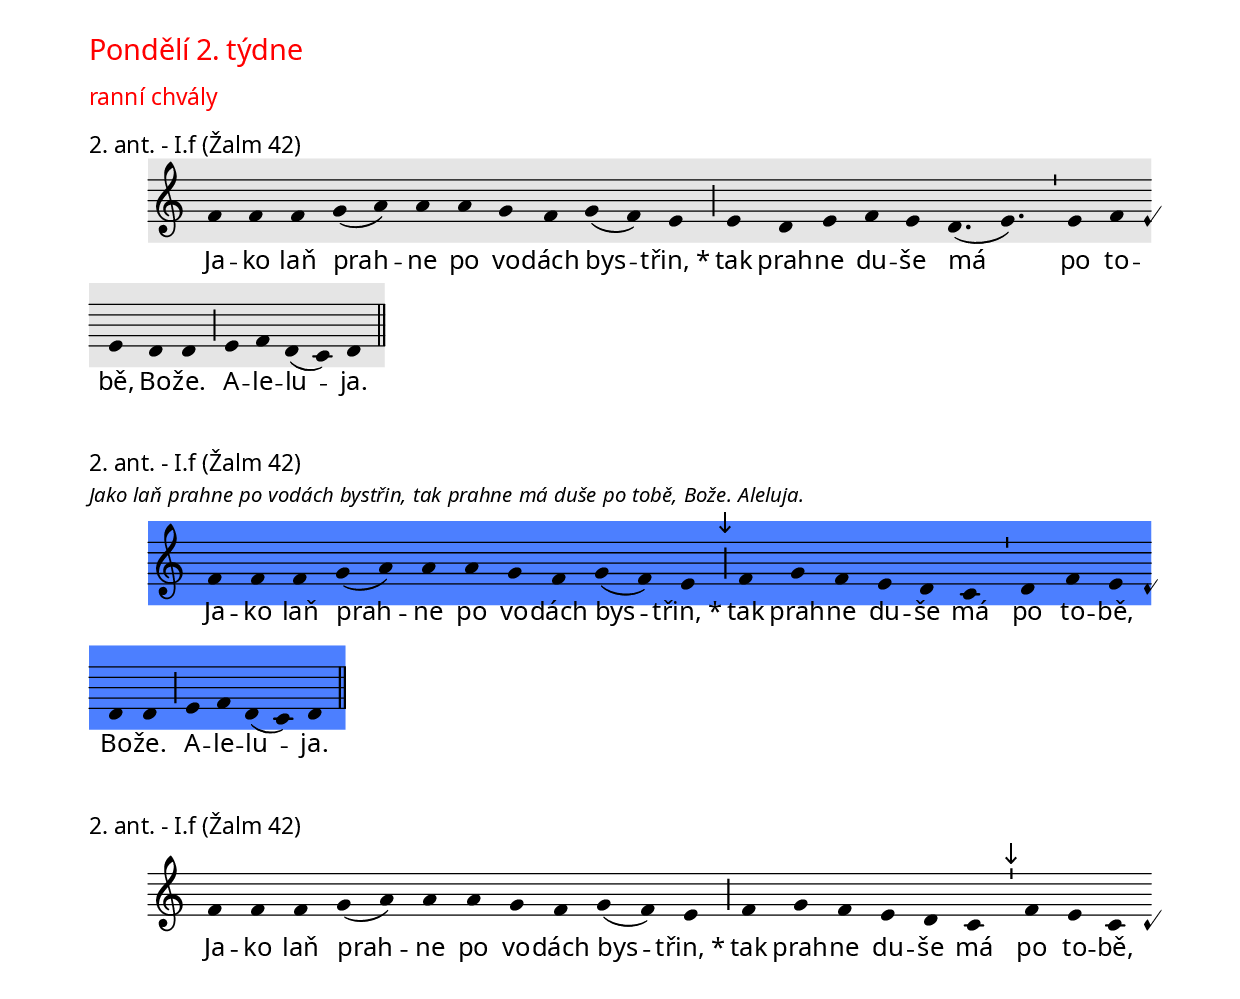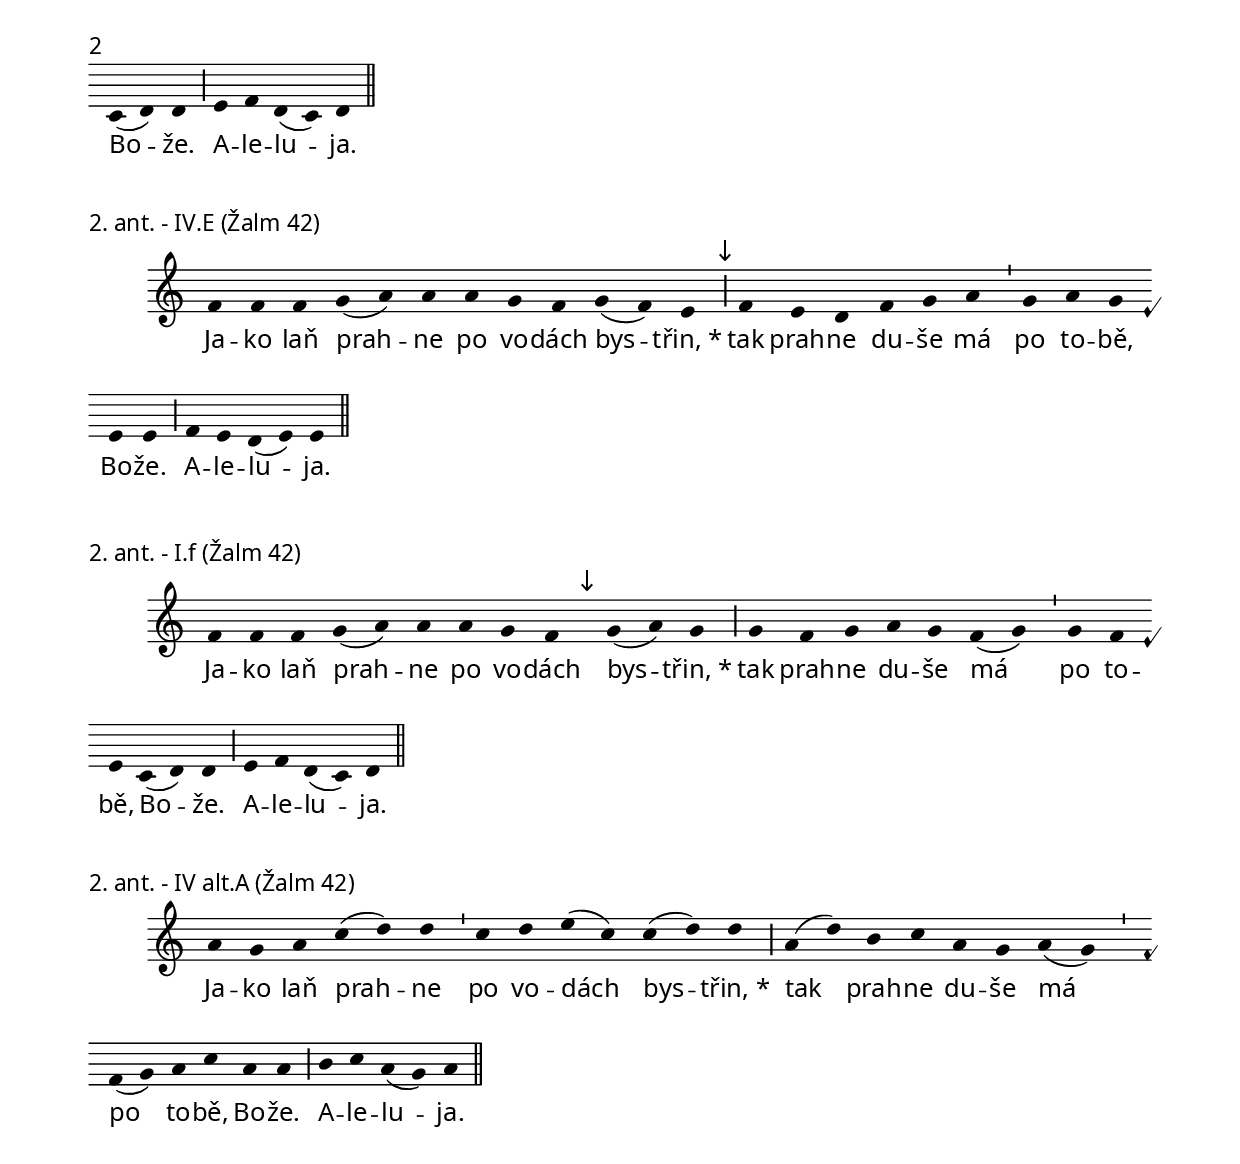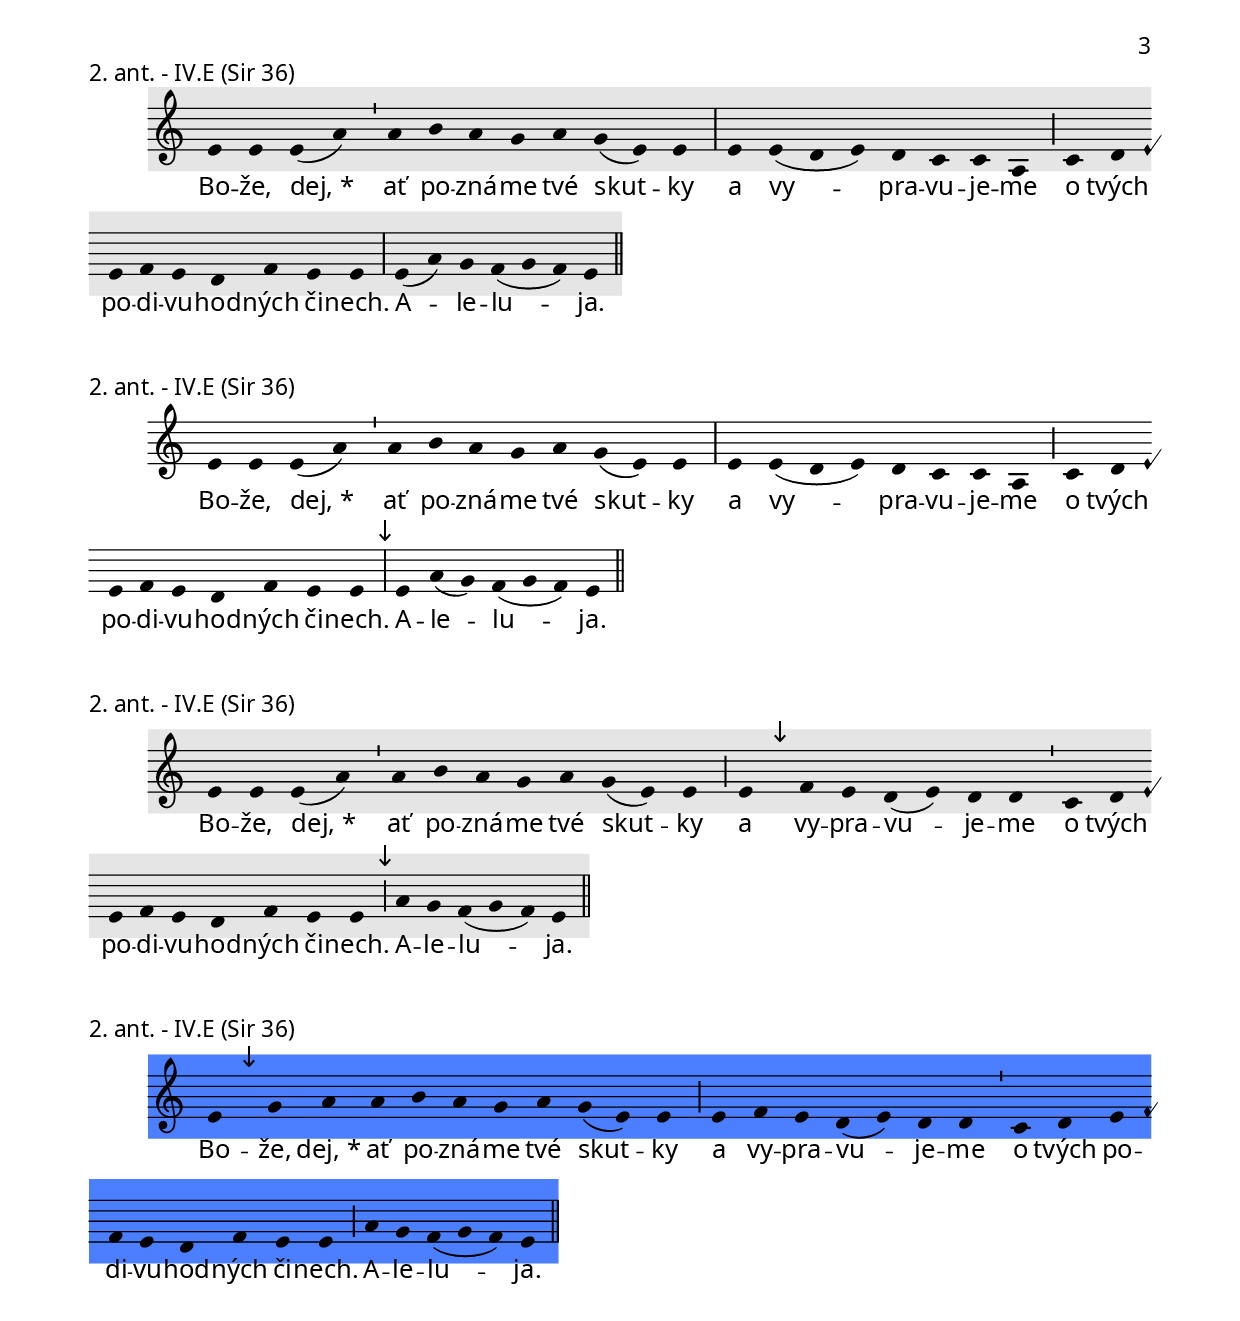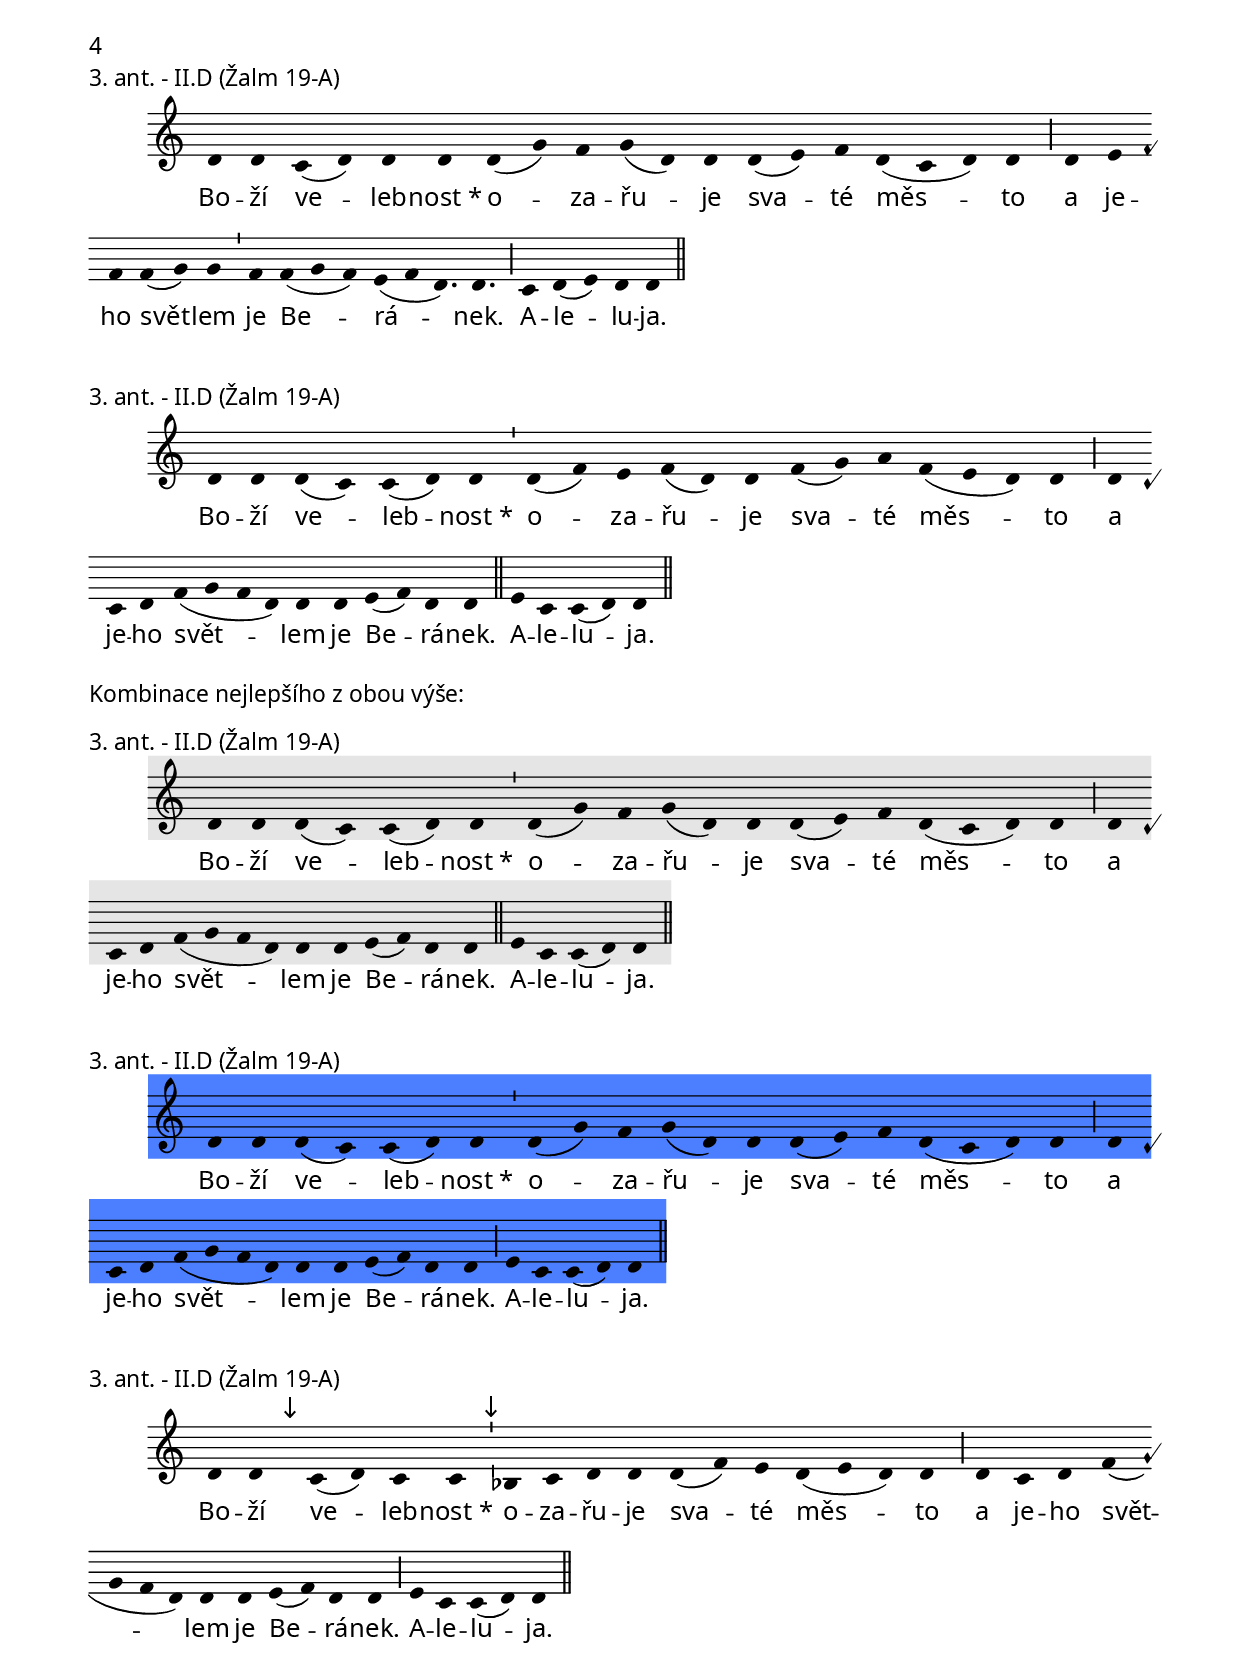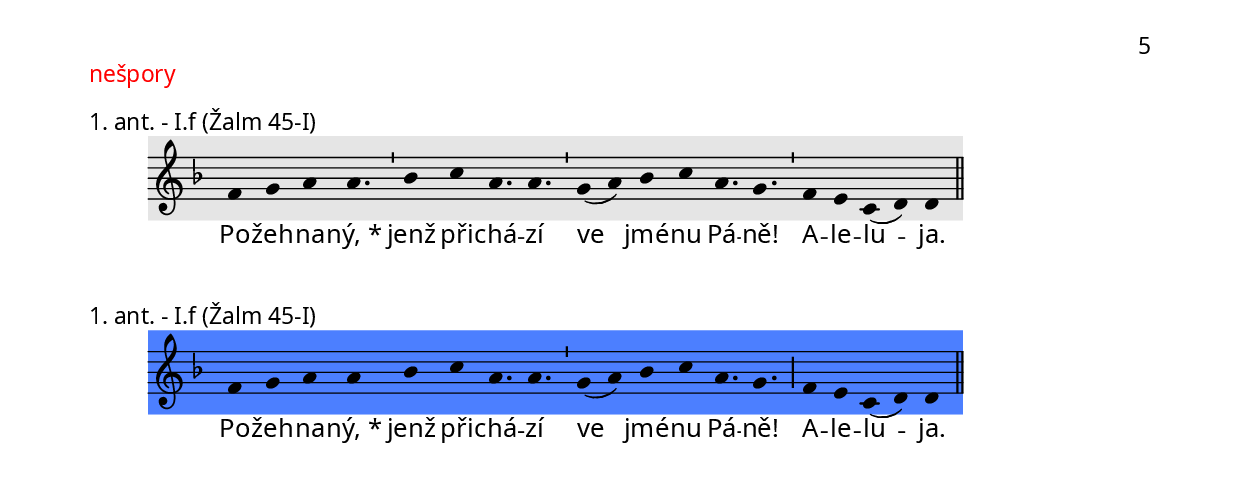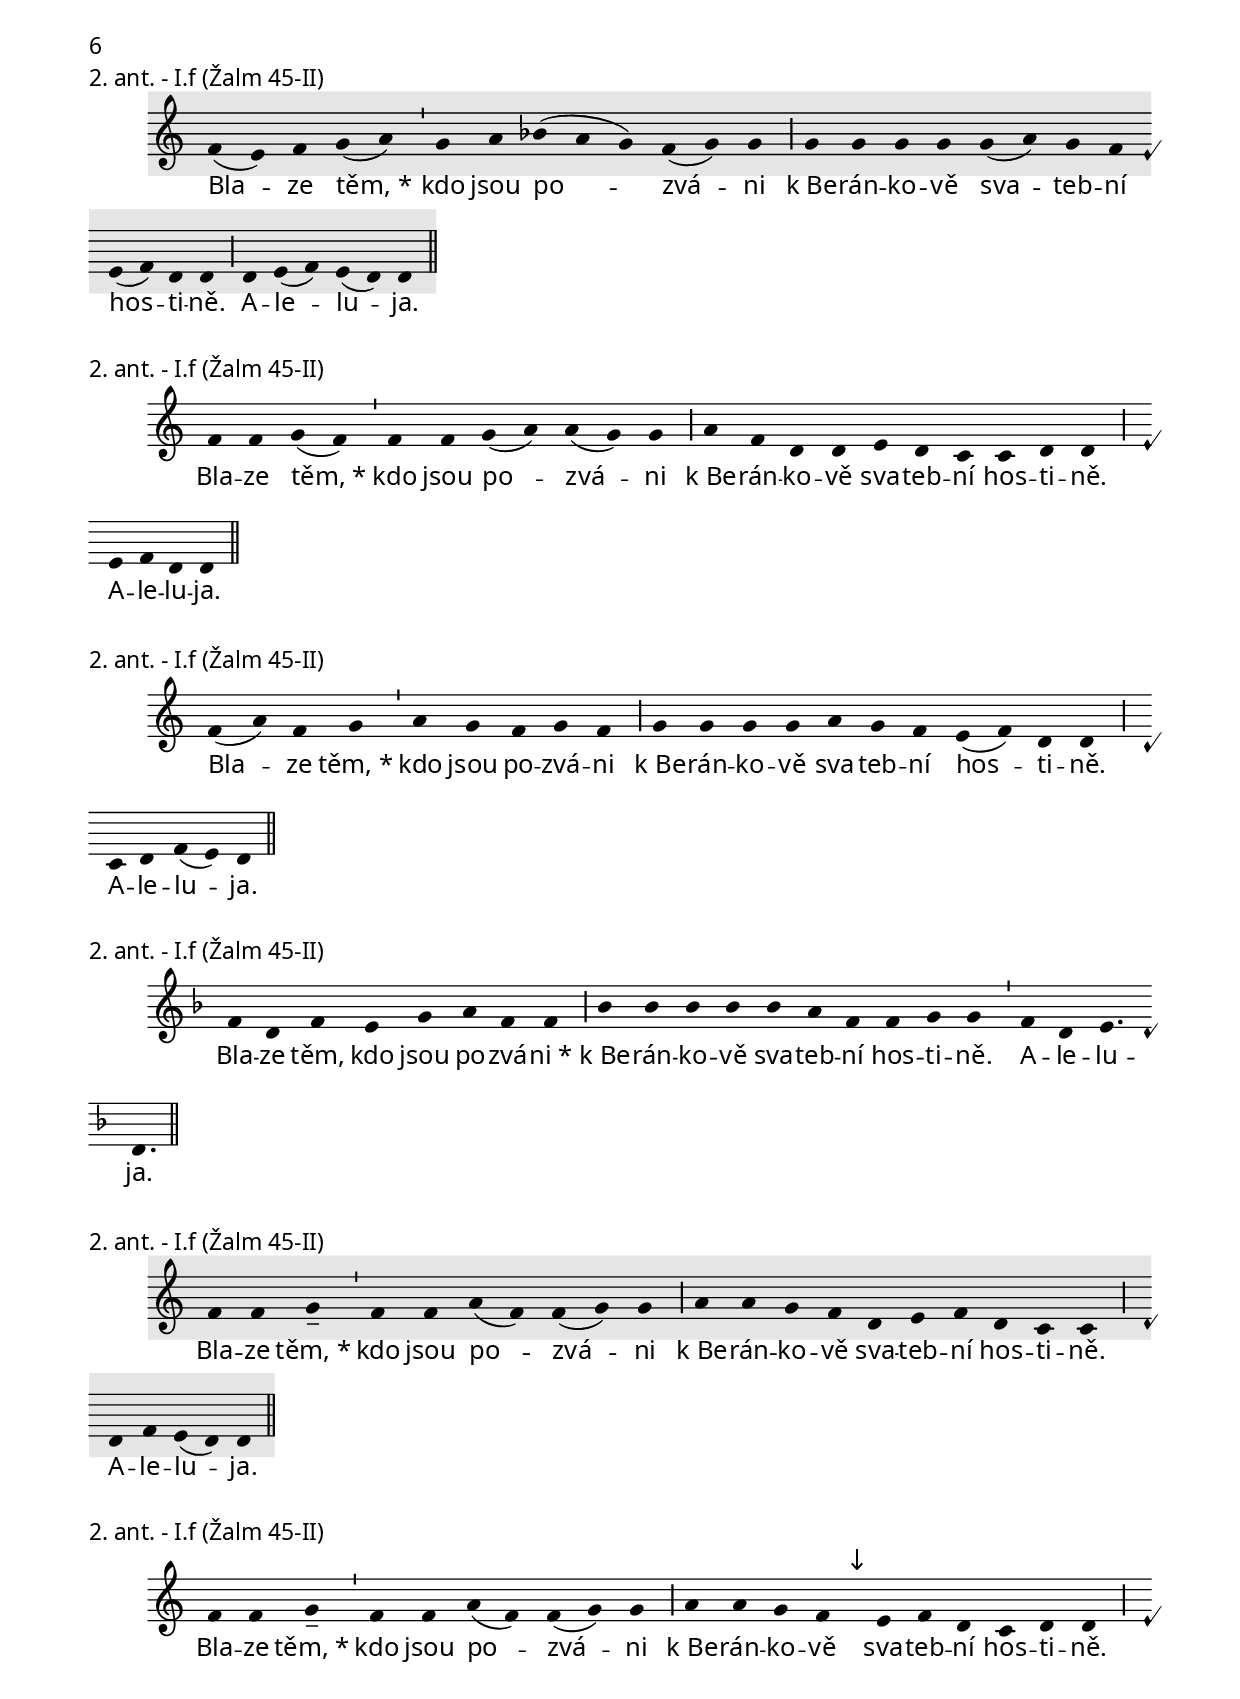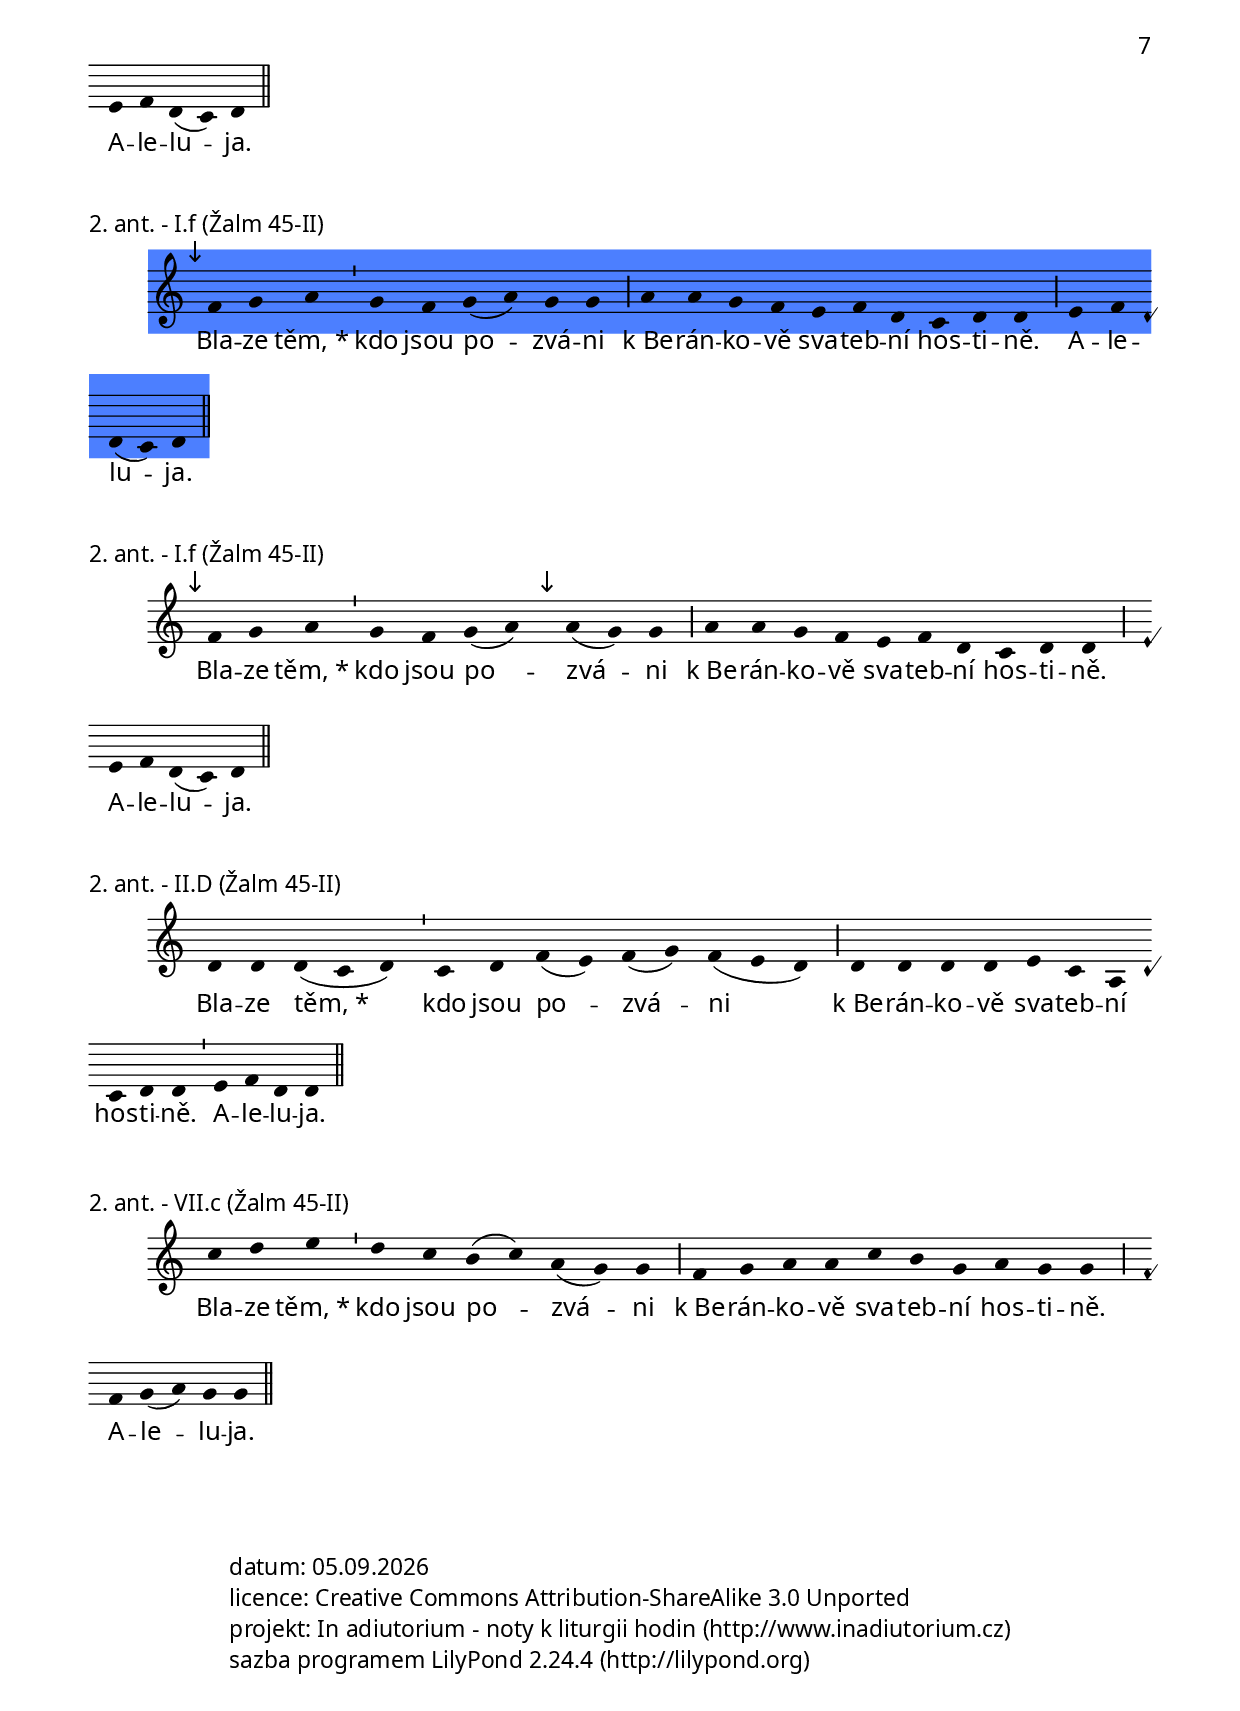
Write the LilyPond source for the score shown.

\include "../spolecne.ly"

\markup {\nadpisDen {Pondělí 2. týdne}}

\markup {\nadpisHodinka {"ranní chvály"}}

\score {
  \relative c' {
    \zvyraznovacSedy
    \choralniRezim
    f4 f f g( a) a a g f g( f) e \barMaior
    e d e f e d4.( e) \barMin e4 f e d d \barMaior
    e f d( c) d \barFinalis
  }
  \addlyrics {
    Ja -- ko  laň prah -- ne po vo -- dách bys -- třin,_*
    tak prah -- ne du -- še má po to -- bě, Bo -- že.
    A -- le -- lu -- ja.
  }
  \header {
    quid = "2. ant."
    modus = "I"
    differentia = "f"
    psalmus = "Žalm 42"
    id = "rch-a1"
    piece = \markup {\sestavTitulek}
  }
}

\score {
  \relative c' {
    \zvyraznovacModry
    \choralniRezim
    f4 f f g( a) a a g f g( f) e \barMaior
    \mark\sipka f g f e d c \barMin d4 f e d d \barMaior
    e f d( c) d \barFinalis
  }
  \addlyrics {
    Ja -- ko  laň prah -- ne po vo -- dách bys -- třin,_*
    tak prah -- ne du -- še má po to -- bě, Bo -- že.
    A -- le -- lu -- ja.
  }
  \header {
    textus_approbatus = "Jako  laň prahne po vodách bystřin,
    tak prahne má duše po tobě, Bože. Aleluja."
    quid = "2. ant."
    modus = "I"
    differentia = "f"
    psalmus = "Žalm 42"
    id = "rch-a1"
    piece = \markup {\sestavTitulek}
  }
}

\score {
  \relative c' {
    \choralniRezim
    f4 f f g( a) a a g f g( f) e \barMaior
    f g f e d c \barMin \mark\sipka f e c c( d) d \barMaior
    e f d( c) d \barFinalis
  }
  \addlyrics {
    Ja -- ko  laň prah -- ne po vo -- dách bys -- třin,_*
    tak prah -- ne du -- še má po to -- bě, Bo -- že.
    A -- le -- lu -- ja.
  }
  \header {
    quid = "2. ant."
    modus = "I"
    differentia = "f"
    psalmus = "Žalm 42"
    id = "rch-a1"
    piece = \markup {\sestavTitulek}
  }
}

\score {
  \relative c' {
    \choralniRezim
    f4 f f g( a) a a g f g( f) e \barMaior
    \mark\sipka f e d f g a \barMin g a g e e \barMaior
    f e d( e) e \barFinalis
  }
  \addlyrics {
    Ja -- ko  laň prah -- ne po vo -- dách bys -- třin,_*
    tak prah -- ne du -- še má po to -- bě, Bo -- že.
    A -- le -- lu -- ja.
  }
  \header {
    quid = "2. ant."
    modus = "IV"
    differentia = "E"
    psalmus = "Žalm 42"
    id = "rch-a1"
    piece = \markup {\sestavTitulek}
  }
}

\score {
  \relative c' {
    \choralniRezim
    f4 f f g( a) a a g f \mark\sipka g( a) g \barMaior
    g f g a g f( g) \barMin g f e c( d) d \barMaior
    e f d( c) d \barFinalis
  }
  \addlyrics {
    Ja -- ko  laň prah -- ne po vo -- dách bys -- třin,_*
    tak prah -- ne du -- še má po to -- bě, Bo -- že.
    A -- le -- lu -- ja.
  }
  \header {
    quid = "2. ant."
    modus = "I"
    differentia = "f"
    psalmus = "Žalm 42"
    id = "rch-a1"
    piece = \markup {\sestavTitulek}
  }
}

\score {
  \relative c'' {
    \choralniRezim
    a4 g a c( d) d \barMin
    c d e( c) c( d) d \barMaior
    a( d) b c a g a( g) \barMin
    f( g) a c a a \barMaior
    b c a( g) a \barFinalis
  }
  \addlyrics {
    Ja -- ko  laň prah -- ne
    po vo -- dách bys -- třin,_*
    tak prah -- ne du -- še má
    po to -- bě, Bo -- že.
    A -- le -- lu -- ja.
  }
  \header {
    quid = "2. ant."
    modus = "IV alt"
    differentia = "A"
    psalmus = "Žalm 42"
    id = "rch-a1"
    piece = \markup {\sestavTitulek}
  }
}

\pageBreak

\score {
  \relative c' {
    \zvyraznovacSedy
    \choralniRezim
    e4 e e( a) \barMin a b a g a g( e) e \barMax
    e e( d e) d c c a \barMaior
    c d e f e d f e e \barMax
    e( a) g f( g f) e \barFinalis
  }
  \addlyrics {
    Bo -- že, dej,_* ať po -- zná -- me tvé skut -- ky
    a vy -- pra -- vu -- je -- me
    o tvých po -- di -- vu -- hod -- ných či -- nech.
    A -- le -- lu -- ja.
  }
  \header {
    quid = "2. ant."
    modus = "IV"
    differentia = "E"
    psalmus = "Sir 36"
    id = "rch-a2"
    placet = "má ambitus přes oktávu - to je na feriální antifonu dost"
    piece = \markup {\sestavTitulek}
  }
}

\score {
  \relative c' {
    \choralniRezim
    e4 e e( a) \barMin a b a g a g( e) e \barMax
    e e( d e) d c c a \barMaior
    c d e f e d f e e \barMax
    \mark\sipka e a( g) f( g f) e \barFinalis
  }
  \addlyrics {
    Bo -- že, dej,_* ať po -- zná -- me tvé skut -- ky
    a vy -- pra -- vu -- je -- me
    o tvých po -- di -- vu -- hod -- ných či -- nech.
    A -- le -- lu -- ja.
  }
  \header {
    quid = "2. ant."
    modus = "IV"
    differentia = "E"
    psalmus = "Sir 36"
    id = "rch-a2"
    piece = \markup {\sestavTitulek}
  }
}

\score {
  \relative c' {
    \zvyraznovacSedy
    \choralniRezim
    e4 e e( a) \barMin a b a g a g( e) e \barMaior
    e \mark\sipka f e d( e) d d \barMin
    c d e f e d f e e \barMaior
    \mark\sipka a g f( g f) e \barFinalis
  }
  \addlyrics {
    Bo -- že, dej,_* ať po -- zná -- me tvé skut -- ky
    a vy -- pra -- vu -- je -- me
    o tvých po -- di -- vu -- hod -- ných či -- nech.
    A -- le -- lu -- ja.
  }
  \header {
    quid = "2. ant."
    modus = "IV"
    differentia = "E"
    psalmus = "Sir 36"
    id = "rch-a2"
    piece = \markup {\sestavTitulek}
  }
}

\score {
  \relative c' {
    \zvyraznovacModry
    \choralniRezim
    e4 \mark\sipka g a a b a g a g( e) e \barMaior
    e f e d( e) d d \barMin
    c d e f e d f e e \barMaior
    a g f( g f) e \barFinalis
  }
  \addlyrics {
    Bo -- že, dej,_* ať po -- zná -- me tvé skut -- ky
    a vy -- pra -- vu -- je -- me
    o tvých po -- di -- vu -- hod -- ných či -- nech.
    A -- le -- lu -- ja.
  }
  \header {
    quid = "2. ant."
    modus = "IV"
    differentia = "E"
    psalmus = "Sir 36"
    id = "rch-a2"
    piece = \markup {\sestavTitulek}
  }
}

\pageBreak

\score {
  \relative c' {
    \choralniRezim
    d4 d c( d) d d d( g) f g( d) d d( e) f d( c d) d \barMaior
    d e f f( g) g \barMin f f( g f) e( f d4.) d \barMaior
    c4 d( e) d d \barFinalis
  }
  \addlyrics {
    Bo -- ží ve -- leb -- nost_*
    o -- za -- řu -- je sva -- té měs -- to
    a je -- ho svět -- lem je Be -- rá -- nek.
    A -- le -- lu -- ja.
  }
  \header {
    quid = "3. ant."
    modus = "II"
    differentia = "D"
    psalmus = "Žalm 19-A"
    id = "rch-a3"
    piece = \markup {\sestavTitulek}
  }
}

\score {
  \relative c' {
    \choralniRezim
    d4 d d( c) c( d) d \barMin
    d( f) e f( d) d f( g) a f( e d) d \barMaior
    d c d f( g f d) d d e( f) d d \barFinalis
    e c c( d) d \barFinalis
  }
  \addlyrics {
    Bo -- ží ve -- leb -- nost_*
    o -- za -- řu -- je sva -- té měs -- to
    a je -- ho svět -- lem je Be -- rá -- nek.
    A -- le -- lu -- ja.
  }
  \header {
    quid = "3. ant."
    modus = "II"
    differentia = "D"
    psalmus = "Žalm 19-A"
    id = "rch-a3"
    fons = "Druha cast z:"
    fial = "commune/commune_apostol.ly#rch-aben?cast"
    piece = \markup {\sestavTitulek}
  }
}

\markup{Kombinace nejlepšího z obou výše:}

\score {
  \relative c' {
    \zvyraznovacSedy
    \choralniRezim
    d4 d d( c) c( d) d \barMin
    d( g) f g( d) d d( e) f d( c d) d \barMaior
    d c d f( g f d) d d e( f) d d \barFinalis
    e c c( d) d \barFinalis
  }
  \addlyrics {
    Bo -- ží ve -- leb -- nost_*
    o -- za -- řu -- je sva -- té měs -- to
    a je -- ho svět -- lem je Be -- rá -- nek.
    A -- le -- lu -- ja.
  }
  \header {
    quid = "3. ant."
    modus = "II"
    differentia = "D"
    psalmus = "Žalm 19-A"
    id = "rch-a3"
    fons = "Druha cast z:"
    fial = "commune/commune_apostol.ly#rch-aben?cast"
    piece = \markup {\sestavTitulek}
  }
}

\score {
  \relative c' {
    \zvyraznovacModry
    \choralniRezim
    d4 d d( c) c( d) d \barMin
    d( g) f g( d) d d( e) f d( c d) d \barMaior
    d c d f( g f d) d d e( f) d d \barMaior
    e c c( d) d \barFinalis
  }
  \addlyrics {
    Bo -- ží ve -- leb -- nost_*
    o -- za -- řu -- je sva -- té měs -- to
    a je -- ho svět -- lem je Be -- rá -- nek.
    A -- le -- lu -- ja.
  }
  \header {
    quid = "3. ant."
    modus = "II"
    differentia = "D"
    psalmus = "Žalm 19-A"
    id = "rch-a3"
    fons = "Druha cast z:"
    fial = "commune/commune_apostol.ly#rch-aben?konec"
    piece = \markup {\sestavTitulek}
  }
}

\score {
  \relative c' {
    \choralniRezim
    d4 d \mark\sipka c( d) c c \barMin
    \mark\sipka bes c d d d( f) e d( e d) d \barMaior
    d c d f( g f d) d d e( f) d d \barMaior
    e c c( d) d \barFinalis
  }
  \addlyrics {
    Bo -- ží ve -- leb -- nost_*
    o -- za -- řu -- je sva -- té měs -- to
    a je -- ho svět -- lem je Be -- rá -- nek.
    A -- le -- lu -- ja.
  }
  \header {
    quid = "3. ant."
    modus = "II"
    differentia = "D"
    psalmus = "Žalm 19-A"
    id = "rch-a3"
    fons = "Druha cast z:"
    fial = "commune/commune_apostol.ly#rch-aben?cast"
    piece = \markup {\sestavTitulek}
  }
}

\pageBreak

\markup {\nadpisHodinka {"nešpory"}}

\score {
  \relative c' {
    \zvyraznovacSedy
    \choralniRezim
    \key f\major
    f4 g a a4. \barMin
    bes4 c a4. a \barMin
    g4( a) bes c a4. g \barMin
    f4 e c( d) d \barFinalis
  }
  \addlyrics {
    Po -- žeh -- na -- ný,_* jenž při -- chá -- zí
    ve jmé -- nu Pá -- ně!
    A -- le -- lu -- ja.
  }
  \header {
    quid = "1. ant."
    modus = "I"
    differentia = "f"
    psalmus = "Žalm 45-I"
    fons = "Melodie z: žaltář, neděle 2.t., r.ch., 1.ant. (upravena pro mírně odlišný text)"
    id = "ne-a1"
    piece = \markup {\sestavTitulek}
  }
}

\score {
  \relative c' {
    \zvyraznovacModry
    \choralniRezim
    \key f\major
    f4 g a a bes c a4. a \barMin
    g4( a) bes c a4. g \barMaior
    f4 e c( d) d \barFinalis
  }
  \addlyrics {
    Po -- žeh -- na -- ný,_* jenž při -- chá -- zí
    ve jmé -- nu Pá -- ně!
    A -- le -- lu -- ja.
  }
  \header {
    quid = "1. ant."
    modus = "I"
    differentia = "f"
    psalmus = "Žalm 45-I"
    fons = "Melodie z: žaltář, neděle 2.t., r.ch., 1.ant. (upravena pro mírně odlišný text)"
    fial = "antifony/tyden2_1nedele.ly#rch-ant1?upraveno"
    id = "ne-a1"
    piece = \markup {\sestavTitulek}
  }
}

\pageBreak

\score {
  \relative c' {
    \zvyraznovacSedy
    \choralniRezim
    f4( e) f g( a) \barMin
    g a bes( a g) f( g) g \barMaior
    g g g g g( a) g f e( f) d d \barMaior
    d e( f) e( d) d \barFinalis
  }
  \addlyrics {
    Bla -- ze těm,_*
    kdo jsou po -- zvá -- ni
    k_Be -- rán -- ko -- vě sva -- teb -- ní hos -- ti -- ně.
    A -- le -- lu -- ja.
  }
  \header {
    quid = "2. ant."
    modus = "I"
    differentia = "f"
    psalmus = "Žalm 45-II"
    id = "ne-a2"
    placet = "mdlá"
    piece = \markup {\sestavTitulek}
  }
}

\score {
  \relative c' {
    \choralniRezim
    f4 f g( f) \barMin
    f f g( a) a( g) g \barMaior
    a f d d e d c c d d \barMaior
    e f d d \barFinalis
  }
  \addlyrics {
    Bla -- ze těm,_*
    kdo jsou po -- zvá -- ni
    k_Be -- rán -- ko -- vě sva -- teb -- ní hos -- ti -- ně.
    A -- le -- lu -- ja.
  }
  \header {
    quid = "2. ant."
    modus = "I"
    differentia = "f"
    psalmus = "Žalm 45-II"
    id = "ne-a2"
    piece = \markup {\sestavTitulek}
  }
}

\score {
  \relative c' {
    \choralniRezim
    f4( a) f g \barMin
    a g f g f \barMaior
    g g g g a g f e( f) d d \barMaior
    c d f( e) d \barFinalis
  }
  \addlyrics {
    Bla -- ze těm,_*
    kdo jsou po -- zvá -- ni
    k_Be -- rán -- ko -- vě sva -- teb -- ní hos -- ti -- ně.
    A -- le -- lu -- ja.
  }
  \header {
    quid = "2. ant."
    modus = "I"
    differentia = "f"
    psalmus = "Žalm 45-II"
    id = "ne-a2"
    piece = \markup {\sestavTitulek}
  }
}

\score {
  \relative c' {
    \choralniRezim
    \key f \major
    f4 d f e g a f f \barMaior
    bes bes bes bes bes a f f g g \barMin
    f d e4. d \barFinalis
  }
  \addlyrics {
    Bla -- ze těm, kdo jsou po -- zvá -- ni_*
    k_Be -- rán -- ko -- vě sva -- teb -- ní hos -- ti -- ně.
    A -- le -- lu -- ja.
  }
  \header {
    quid = "2. ant."
    modus = "I"
    differentia = "f"
    psalmus = "Žalm 45-II"
    id = "ne-a2"
    piece = \markup {\sestavTitulek}
  }
}

\score {
  \relative c' {
    \zvyraznovacSedy
    \choralniRezim
    f4 f g-- \barMin
    f f a( f) f( g) g \barMaior
    a a g f d e f d c c \barMaior
    d f e( d) d \barFinalis
  }
  \addlyrics {
    Bla -- ze těm,_*
    kdo jsou po -- zvá -- ni
    k_Be -- rán -- ko -- vě sva -- teb -- ní hos -- ti -- ně.
    A -- le -- lu -- ja.
  }
  \header {
    quid = "2. ant."
    modus = "I"
    differentia = "f"
    psalmus = "Žalm 45-II"
    id = "ne-a2"
    piece = \markup {\sestavTitulek}
  }
}

\score {
  \relative c' {
    \choralniRezim
    f4 f g-- \barMin
    f f a( f) f( g) g \barMaior
    a a g f \mark\sipka e f d c d d \barMaior
    e f d( c) d \barFinalis
  }
  \addlyrics {
    Bla -- ze těm,_*
    kdo jsou po -- zvá -- ni
    k_Be -- rán -- ko -- vě sva -- teb -- ní hos -- ti -- ně.
    A -- le -- lu -- ja.
  }
  \header {
    quid = "2. ant."
    modus = "I"
    differentia = "f"
    psalmus = "Žalm 45-II"
    id = "ne-a2"
    piece = \markup {\sestavTitulek}
  }
}

\score {
  \relative c' {
    \zvyraznovacModry
    \choralniRezim
    \mark\sipka f4 g a \barMin
    g f g( a) g g \barMaior
    a a g f e f d c d d \barMaior
    e f d( c) d \barFinalis
  }
  \addlyrics {
    Bla -- ze těm,_*
    kdo jsou po -- zvá -- ni
    k_Be -- rán -- ko -- vě sva -- teb -- ní hos -- ti -- ně.
    A -- le -- lu -- ja.
  }
  \header {
    quid = "2. ant."
    modus = "I"
    differentia = "f"
    psalmus = "Žalm 45-II"
    id = "ne-a2"
    piece = \markup {\sestavTitulek}
  }
}

\score {
  \relative c' {
    \choralniRezim
    \mark\sipka f4 g a \barMin
    g f g( a) \mark\sipka a( g) g \barMaior
    a a g f e f d c d d \barMaior
    e f d( c) d \barFinalis
  }
  \addlyrics {
    Bla -- ze těm,_*
    kdo jsou po -- zvá -- ni
    k_Be -- rán -- ko -- vě sva -- teb -- ní hos -- ti -- ně.
    A -- le -- lu -- ja.
  }
  \header {
    quid = "2. ant."
    modus = "I"
    differentia = "f"
    psalmus = "Žalm 45-II"
    id = "ne-a2"
    piece = \markup {\sestavTitulek}
  }
}

\score {
  \relative c' {
    \choralniRezim
    d4 d d( c d) \barMin
    c d f( e) f( g) f( e d) \barMaior
    d d d d e c a c d d \barMin
    e f d d \barFinalis
  }
  \addlyrics {
    Bla -- ze těm,_*
    kdo jsou po -- zvá -- ni
    k_Be -- rán -- ko -- vě sva -- teb -- ní hos -- ti -- ně.
    A -- le -- lu -- ja.
  }
  \header {
    quid = "2. ant."
    modus = "II"
    differentia = "D"
    psalmus = "Žalm 45-II"
    id = "ne-a2"
    piece = \markup {\sestavTitulek}
  }
}

\score {
  \relative c'' {
    \choralniRezim
    c4 d e \barMin
    d c b( c) a( g) g \barMaior
    f g a a c b g a g g \barMaior
    f g( a) g g \barFinalis
  }
  \addlyrics {
    Bla -- ze těm,_*
    kdo jsou po -- zvá -- ni
    k_Be -- rán -- ko -- vě sva -- teb -- ní hos -- ti -- ně.
    A -- le -- lu -- ja.
  }
  \header {
    quid = "2. ant."
    modus = "VII"
    differentia = "c"
    psalmus = "Žalm 45-II"
    id = "ne-a2"
    piece = \markup {\sestavTitulek}
  }
}

%\score { \velikTIIpondeliNespAntIII }